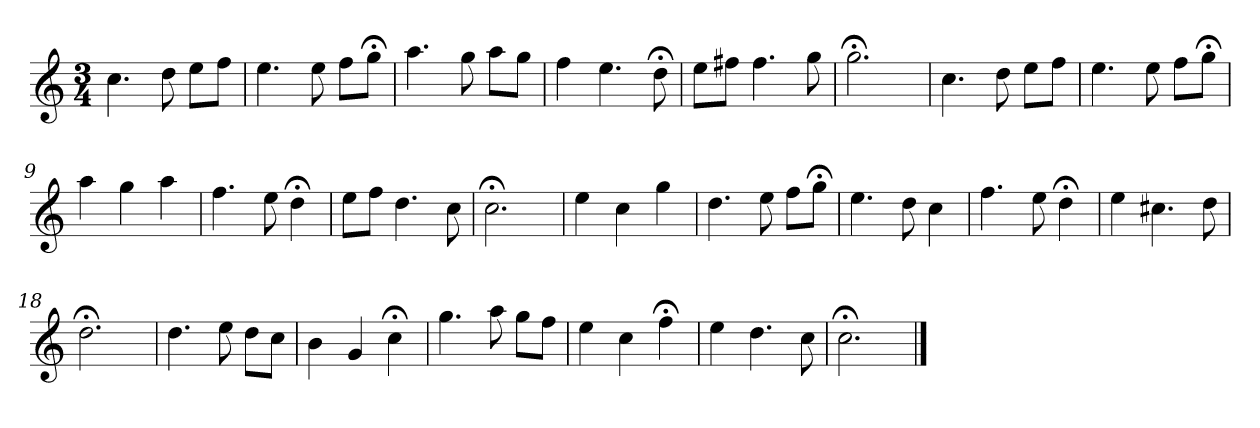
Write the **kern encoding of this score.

**kern
*part1
*staff1
*k[]
*C:
*M3/4
*MM120
=1
4.cc
8dd
8eeL
8ffJ
=2
4.ee
8ee
8ffL
8gg;<J
=3
4.aa
8gg
8aaL
8ggJ
=4
4ff
4.ee
8dd;<
=5
8eeL
8ff#XJ
4.ff#
8gg
=6
2.gg;<
=7
4.cc
8dd
8eeL
8ffJ
=8
4.ee
8ee
8ffL
8gg;<J
=9
4aa
4gg
4aa
=10
4.ff
8ee
4dd;<
=11
8eeL
8ffJ
4.dd
8cc
=12
2.cc;<
=13
4ee
4cc
4gg
=14
4.dd
8ee
8ffL
8gg;<J
=15
4.ee
8dd
4cc
=16
4.ff
8ee
4dd;<
=17
4ee
4.cc#X
8dd
=18
2.dd;<
=19
4.dd
8ee
8ddL
8ccJ
=20
4b
4g
4cc;<
=21
4.gg
8aa
8ggL
8ffJ
=22
4ee
4cc
4ff;<
=23
4ee
4.dd
8cc
=24
2.cc;<
==
*-
